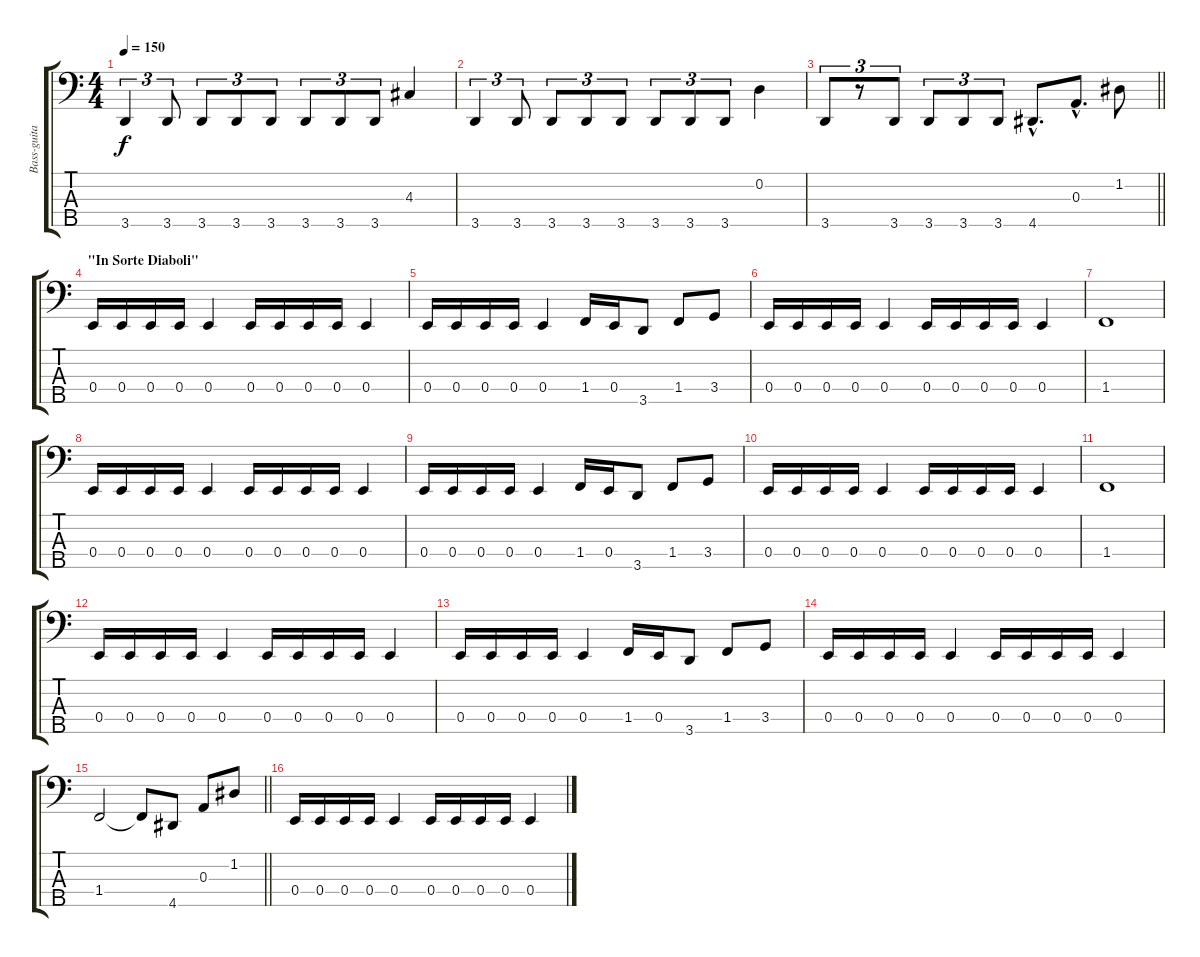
\track ("Bass-guitar - Vortex" "Bass-guita") {instrument electricbasspick}
\staff {score tabs}
\tuning (G2 D2 A1 E1 B0) {hide}
\ts (4 4)
\tempo 150
\clef f4
\ks c
3.5.4{tu (3 2) dy f} 3.5.8{tu (3 2)} 3.5.8{tu (3 2)} 3.5.8{tu (3 2)} 3.5.8{tu (3 2)} 3.5.8{tu (3 2)} 3.5.8{tu (3 2)} 3.5.8{tu (3 2)} 4.3.4 |
3.5.4{tu (3 2)} 3.5.8{tu (3 2)} 3.5.8{tu (3 2)} 3.5.8{tu (3 2)} 3.5.8{tu (3 2)} 3.5.8{tu (3 2)} 3.5.8{tu (3 2)} 3.5.8{tu (3 2)} 0.2.4 |
\barLineRight lightlight
3.5.8{tu (3 2)} r.8{tu (3 2)} 3.5.8{tu (3 2)} 3.5.8{tu (3 2)} 3.5.8{tu (3 2)} 3.5.8{tu (3 2)} 4.5{hac}.8{d} 0.3{hac}.8{d} 1.2.8 |
\section ("" "\"In Sorte Diaboli\"")
0.4.16 0.4.16 0.4.16 0.4.16 0.4.4 0.4.16 0.4.16 0.4.16 0.4.16 0.4.4 |
0.4.16 0.4.16 0.4.16 0.4.16 0.4.4 1.4.16 0.4.16 3.5.8 1.4.8 3.4.8 |
0.4.16 0.4.16 0.4.16 0.4.16 0.4.4 0.4.16 0.4.16 0.4.16 0.4.16 0.4.4 |
1.4.1 |
0.4.16 0.4.16 0.4.16 0.4.16 0.4.4 0.4.16 0.4.16 0.4.16 0.4.16 0.4.4 |
0.4.16 0.4.16 0.4.16 0.4.16 0.4.4 1.4.16 0.4.16 3.5.8 1.4.8 3.4.8 |
0.4.16 0.4.16 0.4.16 0.4.16 0.4.4 0.4.16 0.4.16 0.4.16 0.4.16 0.4.4 |
1.4.1 |
0.4.16 0.4.16 0.4.16 0.4.16 0.4.4 0.4.16 0.4.16 0.4.16 0.4.16 0.4.4 |
0.4.16 0.4.16 0.4.16 0.4.16 0.4.4 1.4.16 0.4.16 3.5.8 1.4.8 3.4.8 |
0.4.16 0.4.16 0.4.16 0.4.16 0.4.4 0.4.16 0.4.16 0.4.16 0.4.16 0.4.4 |
\barLineRight lightlight
1.4.2 1.4{t}.8 4.5.8 0.3.8 1.2.8 |
0.4.16 0.4.16 0.4.16 0.4.16 0.4.4 0.4.16 0.4.16 0.4.16 0.4.16 0.4.4
